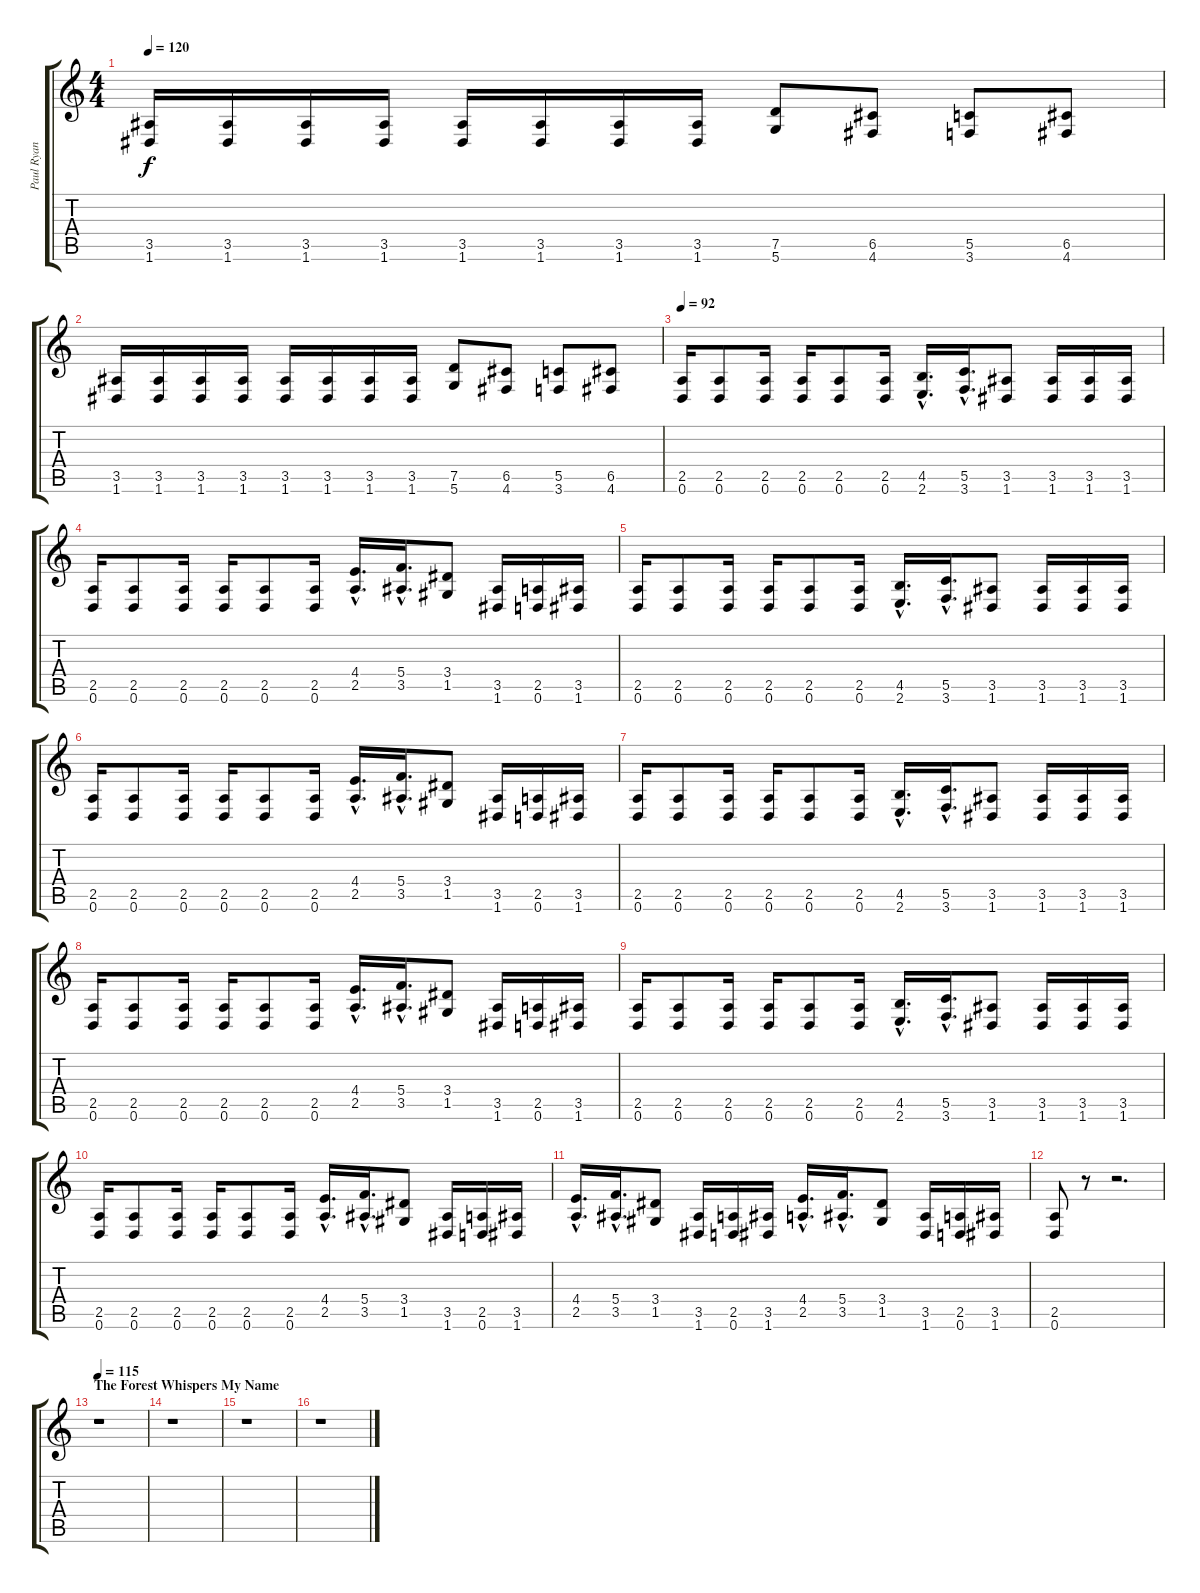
\track ("Paul Ryan (Guitar)" "Paul Ryan ") {instrument distortionguitar}
\staff {score tabs}
\tuning (D4 A3 F3 C3 G2 D2) {hide}
\ts (4 4)
\tempo 120
\clef g2
\ks c
(3.5 1.6).16{dy f} (3.5 1.6).16 (3.5 1.6).16 (3.5 1.6).16 (3.5 1.6).16 (3.5 1.6).16 (3.5 1.6).16 (3.5 1.6).16 (7.5 5.6).8 (6.5 4.6).8 (5.5 3.6).8 (6.5 4.6).8 |
(3.5 1.6).16 (3.5 1.6).16 (3.5 1.6).16 (3.5 1.6).16 (3.5 1.6).16 (3.5 1.6).16 (3.5 1.6).16 (3.5 1.6).16 (7.5 5.6).8 (6.5 4.6).8 (5.5 3.6).8 (6.5 4.6).8 |
\tempo 92
(2.5 0.6).16 (2.5 0.6).8 (2.5 0.6).16 (2.5 0.6).16 (2.5 0.6).8 (2.5 0.6).16 (4.5{hac} 2.6{hac}).16{d} (5.5{hac} 3.6{hac}).16{d} (3.5 1.6).8 (3.5 1.6).16 (3.5 1.6).16 (3.5 1.6).16 |
(2.5 0.6).16 (2.5 0.6).8 (2.5 0.6).16 (2.5 0.6).16 (2.5 0.6).8 (2.5 0.6).16 (4.4{hac} 2.5{hac}).16{d} (5.4{hac} 3.5{hac}).16{d} (3.4 1.5).8 (3.5 1.6).16 (2.5 0.6).16 (3.5 1.6).16 |
(2.5 0.6).16 (2.5 0.6).8 (2.5 0.6).16 (2.5 0.6).16 (2.5 0.6).8 (2.5 0.6).16 (4.5{hac} 2.6{hac}).16{d} (5.5{hac} 3.6{hac}).16{d} (3.5 1.6).8 (3.5 1.6).16 (3.5 1.6).16 (3.5 1.6).16 |
(2.5 0.6).16 (2.5 0.6).8 (2.5 0.6).16 (2.5 0.6).16 (2.5 0.6).8 (2.5 0.6).16 (4.4{hac} 2.5{hac}).16{d} (5.4{hac} 3.5{hac}).16{d} (3.4 1.5).8 (3.5 1.6).16 (2.5 0.6).16 (3.5 1.6).16 |
(2.5 0.6).16 (2.5 0.6).8 (2.5 0.6).16 (2.5 0.6).16 (2.5 0.6).8 (2.5 0.6).16 (4.5{hac} 2.6{hac}).16{d} (5.5{hac} 3.6{hac}).16{d} (3.5 1.6).8 (3.5 1.6).16 (3.5 1.6).16 (3.5 1.6).16 |
(2.5 0.6).16 (2.5 0.6).8 (2.5 0.6).16 (2.5 0.6).16 (2.5 0.6).8 (2.5 0.6).16 (4.4{hac} 2.5{hac}).16{d} (5.4{hac} 3.5{hac}).16{d} (3.4 1.5).8 (3.5 1.6).16 (2.5 0.6).16 (3.5 1.6).16 |
(2.5 0.6).16 (2.5 0.6).8 (2.5 0.6).16 (2.5 0.6).16 (2.5 0.6).8 (2.5 0.6).16 (4.5{hac} 2.6{hac}).16{d} (5.5{hac} 3.6{hac}).16{d} (3.5 1.6).8 (3.5 1.6).16 (3.5 1.6).16 (3.5 1.6).16 |
(2.5 0.6).16 (2.5 0.6).8 (2.5 0.6).16 (2.5 0.6).16 (2.5 0.6).8 (2.5 0.6).16 (4.4{hac} 2.5{hac}).16{d} (5.4{hac} 3.5{hac}).16{d} (3.4 1.5).8 (3.5 1.6).16 (2.5 0.6).16 (3.5 1.6).16 |
(4.4{hac} 2.5{hac}).16{d} (5.4{hac} 3.5{hac}).16{d} (3.4 1.5).8 (3.5 1.6).16 (2.5 0.6).16 (3.5 1.6).16 (4.4{hac} 2.5{hac}).16{d} (5.4{hac} 3.5{hac}).16{d} (3.4 1.5).8 (3.5 1.6).16 (2.5 0.6).16 (3.5 1.6).16 |
(2.5 0.6).8 r.8 r.2{d} |
\section ("" "The Forest Whispers My Name")
\tempo 115
r.1 |
r.1 |
r.1 |
r.1
